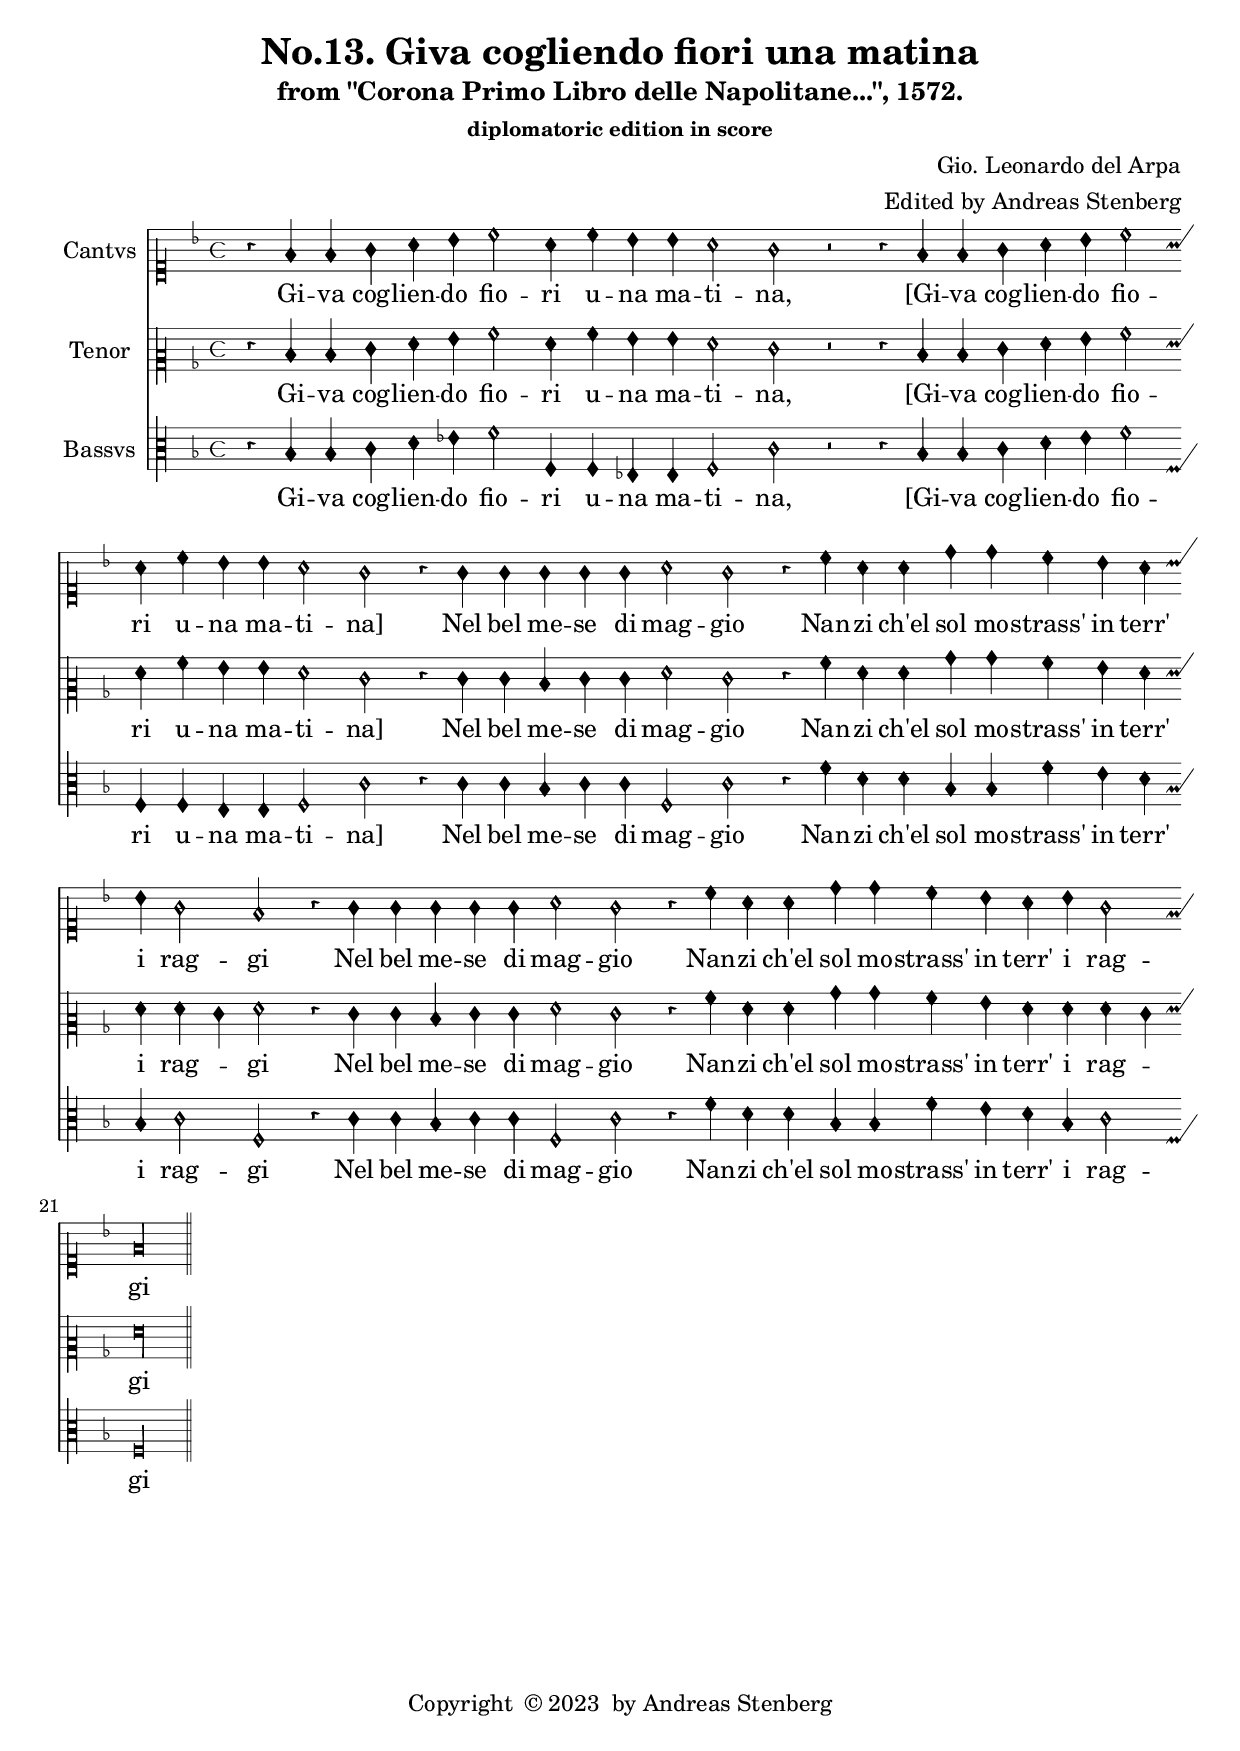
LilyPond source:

\version "2.20.0"
\language "deutsch"

\defineBarLine ":||:" #'(":||:" "" "")
\defineBarLine "||:" #'("||:" "" "")

ficta = { \set suggestAccidentals = ##t }

\header {

  title = "No.13. Giva cogliendo fiori una matina"
  subtitle = "from \"Corona Primo Libro delle Napolitane...\", 1572."
  subsubtitle = "diplomatoric edition in score"
  composer = "Gio. Leonardo del Arpa"
  arranger = "Edited by Andreas Stenberg"
  poet = ""
  meter =""

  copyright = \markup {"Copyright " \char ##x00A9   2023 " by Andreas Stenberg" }
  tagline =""

}


global = {
  \autoBeamOff
  \override Staff.TimeSignature.style =#'mensural
  \override NoteHead.style = #'petrucci
  \override Flag.style =#'mensural
  \override Rest.style = #'mensural
  \override Staff.Accidental.glyph-name-alist =
  #alteration-mensural-glyph-name-alist
  \override Staff.BarLine.bar-extent = #'(-3.0 . 3.0)
  \accidentalStyle no-reset
  \key f \major
  \time 4/4
}

sopranoVoice = \relative c' {

  %% to chose cleffing comment in and out as needed.
  \clef "petrucci-c1"			%% orignal clefing
  %  \clef "petrucci-g"  		%% semi-moderniced clefing to facilitate reading
  \global
  \dynamicUp
  % Music follows here.
  \override Staff.BarLine.transparent =##t
  r4 f4 f4 g4 a4 b4
  c2 a4 c4  b4 b4

  a2 g2 r2
  r4 f4 f4 g4 a4 b4
  c2 a4 c4 b4 b4
  a2 g2

  r4 g4 g4 g4 g4 g4
  a2 g2
  r4 c4 a4 a4 d4 d4

  c4 b4 a4 b4
  g2 f2
  r4 g4 g4 g4 g4 g4
  a2 g2

  r4 c4 a4 a4 d4 d4
  c4 b4 a4 b4
  g2
  f\longa
  \once \revert Staff.BarLine.transparent
  \once  \override Staff.BarLine.bar-extent = #'(-3 . 3)
  \bar "||"

}

verseSopranoVoice = \lyricmode {
  % Lyrics follow here.
  Gi -- va cog -- lien -- do fio -- ri u -- na ma -- ti -- na,
  [Gi -- va cog -- lien -- do fio -- ri u -- na ma -- ti -- na]
  Nel bel me -- se di mag -- gio
  Nan -- zi ch'el sol mo -- strass' in terr' i rag -- gi
  Nel bel me -- se di mag -- gio
  Nan -- zi ch'el sol mo -- strass' in terr' i rag -- gi
}

tenorVoice = \relative c' {

  %% to chose cleffing comment in and out as needed.
  \clef "petrucci-c2"			%% orignal clefing
  %  \clef "petrucci-g"  		%% semi-moderniced clefing to facilitate reading
  \global
  \dynamicUp
  % Music follows here.
  r4 d4 d4 e4 f4 g4
  a2 f4 a4 g4 g4

  f2 e2 r2
  r4 d4 d4 e4 f4 g4
  a2 f4 a4 g4 g4
  f2 e2

  r4 e4 e4 d4 e4 e4
  f2 e2
  r4 a4 f4 f4 b4 b4
  a4 g4 f4 f4 f4\melisma e4\melismaEnd
  f2 r4 e4
  e4 d4 e4 e4

  f2 e2
  r4 a4 f4 f4 b4 b4
  a4 g4 f4 f4
  f4\melisma e4\melismaEnd f\longa
  \once \revert Staff.BarLine.transparent
  \once  \override Staff.BarLine.bar-extent = #'(-3 . 3)
}

verseTenorVoice = \lyricmode {
  % Lyrics follow here.
  Gi -- va cog -- lien -- do fio -- ri u -- na ma -- ti -- na,
  [Gi -- va cog -- lien -- do fio -- ri u -- na ma -- ti -- na]
  Nel bel me -- se di mag -- gio
  Nan -- zi ch'el sol mo -- strass' in terr' i rag -- gi
  Nel bel me -- se di mag -- gio
  Nan -- zi ch'el sol mo -- strass' in terr' i rag -- gi
}

bassVoice = \relative c' {
  \global
  \dynamicUp
  % Music follows here.
  r4 b4 b4 c4 d4 es4
  f2 f,4 f4 es4 es4

  f2 c'2 r2
  r4 b4 b4 c4 d4 es4
  f2 f,4 f4 es4 es4
  f2

  c'2
  r4 c4 c4 b4 c4 c4
  f,2 c'2
  r4 f4 d4 d4 b4 b4

  f'4 es4 d4 b4
  c2 f,2 % r2 ?
  r4 c'4 c4 b4 c4 c4
  f,2 c'2

  r4 f4 d4 d4 b4 b4
  f'4 es4 d4 b4
  c2 f,\longa
  \once \revert Staff.BarLine.transparent
  \once  \override Staff.BarLine.bar-extent = #'(-3 . 3)
}

verseBassVoice = \lyricmode {
  % Lyrics follow here.
  Gi -- va cog -- lien -- do fio -- ri u -- na ma -- ti -- na,
  [Gi -- va cog -- lien -- do fio -- ri u -- na ma -- ti -- na]
  Nel bel me -- se di mag -- gio
  Nan -- zi ch'el sol mo -- strass' in terr' i rag -- gi
  Nel bel me -- se di mag -- gio
  Nan -- zi ch'el sol mo -- strass' in terr' i rag -- gi
}

sopranoVoicePart = \new MensuralStaff \with {
  instrumentName = "Cantvs"
  midiInstrument = "choir aahs"
} { \sopranoVoice }
\addlyrics { \verseSopranoVoice }

tenorVoicePart = \new MensuralStaff \with {
  instrumentName = "Tenor"
  midiInstrument = "choir aahs"
} {  \tenorVoice }
\addlyrics { \verseTenorVoice }

bassVoicePart = \new MensuralStaff \with {
  instrumentName = "Bassvs"
  midiInstrument = "choir aahs"
} { \clef "petrucci-c3" \bassVoice }
\addlyrics { \verseBassVoice }

\score {
  <<
    \sopranoVoicePart
    \tenorVoicePart
    \bassVoicePart
  >>
  \layout { }
  \midi {
    \tempo 4=100
  }
}

%% verses 2-4
%\pageBreak

\markup {

  \fontsize #1.0

  \column {

    \vspace #1.0

    \fill-line {

      \column {

        \line { Godeami le fresch' herbe el ciel tranquillo }
        \line { \hspace #4 E'l cantar de gl'augelli }
        \line { \hspace #4 De vaghe nimphe e de bei pastorelli. }

        \vspace #1.0

        \line { Hai che mirando viddi in un bel rio }
        \line { \hspace #4 In una selva ombrosa }
        \line { \hspace #4 Ninfa cantar si bella e gratiosa. }

        \vspace #1.0

        \line { Hai che cosi m'accese sua vaghezza }
        \line { \hspace #4 Che tant' hò di dolcezza }
        \line { \hspace #4 Quanto miro e contemplo sua bellezza. }

      }
    }
  }
}

\paper {
  page-breaking = #ly:minimal-breaking
  ragged-bottom = ##t
  ragged-last-bottom = ##t
  ragged-last = ##t
}